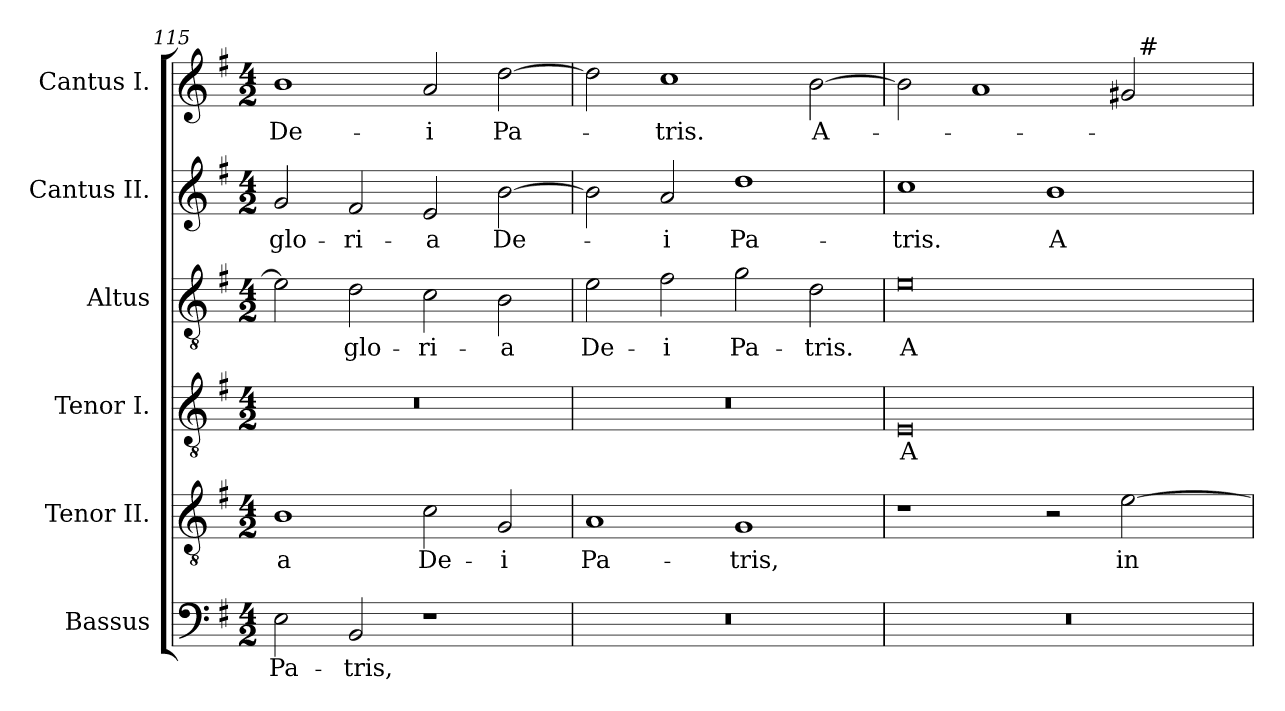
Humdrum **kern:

**kern	**text	**kern	**text	**kern	**text	**kern	**text	**kern	**text	**kern	**text
*part6	*part6	*part5	*part5	*part4	*part4	*part3	*part3	*part2	*part2	*part1	*part1
*staff6	*staff6	*staff5	*staff5	*staff4	*staff4	*staff3	*staff3	*staff2	*staff2	*staff1	*staff1
*I"Bassus	*	*I"Tenor II.	*	*I"Tenor I.	*	*I"Altus	*	*I"Cantus II.	*	*I"Cantus I.	*
*I'B.	*	*I'T. II.	*	*I'T. I.	*	*I'A.	*	*I'C. II	*	*I'C. I	*
*clefF4	*	*clefGv2	*	*clefGv2	*	*clefGv2	*	*clefG2	*	*clefG2	*
*	*	*ITrd7c12	*	*ITrd7c12	*	*ITrd7c12	*	*	*	*	*
*k[f#]	*	*k[f#]	*	*k[f#]	*	*k[f#]	*	*k[f#]	*	*k[f#]	*
*G:	*	*G:	*	*G:	*	*G:	*	*G:	*	*G:	*
*M4/2	*	*M4/2	*	*M4/2	*	*M4/2	*	*M4/2	*	*M4/2	*
=115	=115	=115	=115	=115	=115	=115	=115	=115	=115	=115	=115
!	!LO:LY:b:color=#000000	!	!	!	!	!	!	!	!	!	!
!	!	!	!LO:LY:b:color=#000000	!LO:N:vis=1	!	!	!	!	!	!	!
!	!	!	!	!	!	!	!	!	!LO:LY:b:color=#000000	!	!
!	!	!	!	!	!	!	!	!	!	!	!LO:LY:b:color=#000000
2Ei\	Pa-	1BBi	-a	0r	.	2Ei\]	.	2gi/	glo-	1bi	De-
!	!LO:LY:b:color=#000000	!	!	!	!	!	!	!	!	!	!
!	!	!	!	!	!	!	!LO:LY:b:color=#000000	!	!	!	!
!	!	!	!	!	!	!	!	!	!LO:LY:b:color=#000000	!	!
2BBi/	-tris,	.	.	.	.	2Di\	glo-	2f#i/	-ri-	.	.
!	!	!	!LO:LY:b:color=#000000	!	!	!	!	!	!	!	!
!	!	!	!	!	!	!	!LO:LY:b:color=#000000	!	!	!	!
!	!	!	!	!	!	!	!	!	!LO:LY:b:color=#000000	!	!
!	!	!	!	!	!	!	!	!	!	!	!LO:LY:b:color=#000000
1r	.	2Ci\	De-	.	.	2Ci\	-ri-	2ei/	-a	2ai/	-i
!	!	!	!LO:LY:b:color=#000000	!	!	!	!	!	!	!	!
!	!	!	!	!	!	!	!LO:LY:b:color=#000000	!	!	!	!
!	!	!	!	!	!	!	!	!	!LO:LY:b:color=#000000	!	!
!	!	!	!	!	!	!	!	!	!	!	!LO:LY:b:color=#000000
.	.	2GGi/	-i	.	.	2BBi\	-a	[2bi\	De-	[2ddi\	Pa-
=116	=116	=116	=116	=116	=116	=116	=116	=116	=116	=116	=116
!LO:N:vis=1	!	!	!	!	!	!	!	!	!	!	!
!	!	!	!LO:LY:b:color=#000000	!LO:N:vis=1	!	!	!	!	!	!	!
!	!	!	!	!	!	!	!LO:LY:b:color=#000000	!	!	!	!
0r	.	1AAi	Pa-	0r	.	2Ei\	De-	2bi\]	.	2ddi\]	.
!	!	!	!	!	!	!	!LO:LY:b:color=#000000	!	!	!	!
!	!	!	!	!	!	!	!	!	!LO:LY:b:color=#000000	!	!
!	!	!	!	!	!	!	!	!	!	!	!LO:LY:b:color=#000000
.	.	.	.	.	.	2F#i\	-i	2ai/	-i	1cci	-tris.
!	!	!	!LO:LY:b:color=#000000	!	!	!	!	!	!	!	!
!	!	!	!	!	!	!	!LO:LY:b:color=#000000	!	!	!	!
!	!	!	!	!	!	!	!	!	!LO:LY:b:color=#000000	!	!
.	.	1GGi	-tris,	.	.	2Gi\	Pa-	1ddi	Pa-	.	.
!	!	!	!	!	!	!	!LO:LY:b:color=#000000	!	!	!	!
!	!	!	!	!	!	!	!	!	!	!	!LO:LY:b:color=#000000
.	.	.	.	.	.	2Di\	-tris.	.	.	[2bi\	A-
=117	=117	=117	=117	=117	=117	=117	=117	=117	=117	=117	=117
!LO:N:vis=1	!	!	!	!	!	!	!	!	!	!	!
!	!	!	!	!	!LO:LY:b:color=#000000	!	!	!	!	!	!
!	!	!	!	!	!	!	!LO:LY:b:color=#000000	!	!	!	!
!	!	!	!	!	!	!	!	!	!LO:LY:b:color=#000000	!	!
*	*	*	*	*	*	*	*	*	*	*^	*
0r	.	1r	.	0EEi	A-	0Ei	A-	1cci	-tris.	2bi\]	1ryy	.
.	.	.	.	.	.	.	.	.	.	1ai	.	.
!	!	!	!	!	!	!	!	!	!LO:LY:b:color=#000000	!	!	!
.	.	2r	.	.	.	.	.	1bi	A-	.	2ryy	.
!	!	!	!LO:LY:b:color=#000000	!	!	!	!	!	!	!	!	!
.	.	[2Ei\	in	.	.	.	.	.	.	2g#i/	32ryy	.
.	.	.	.	.	.	.	.	.	.	.	256ryy	.
!	!	!	!	!	!	!	!	!	!	!	!LO:TX:a:t=#	!
.	.	.	.	.	.	.	.	.	.	.	4ryy	.
.	.	.	.	.	.	.	.	.	.	.	8ryy	.
.	.	.	.	.	.	.	.	.	.	.	16ryy	.
.	.	.	.	.	.	.	.	.	.	.	64..ryy	.
*	*	*	*	*	*	*	*	*	*	*v	*v	*
=	=	=	=	=	=	=	=	=	=	=	=
*-	*-	*-	*-	*-	*-	*-	*-	*-	*-	*-	*-
